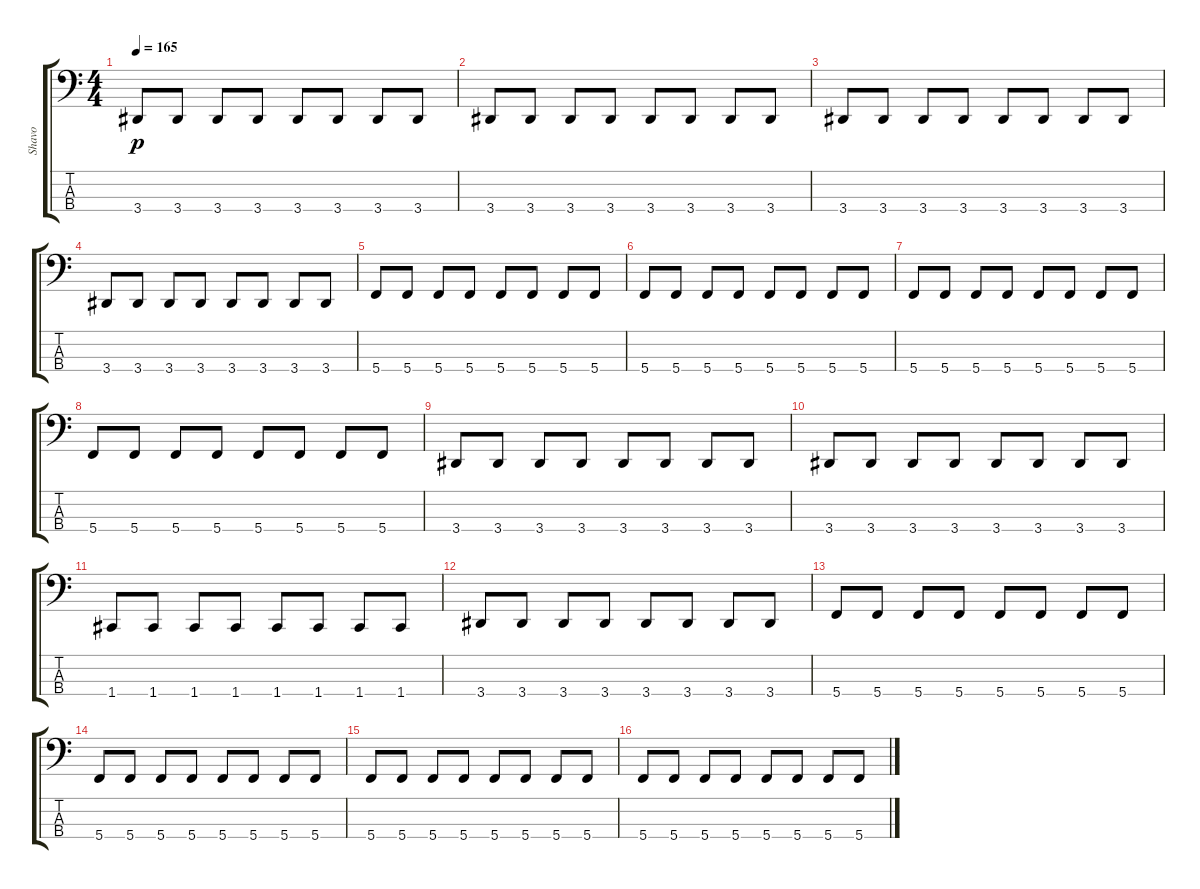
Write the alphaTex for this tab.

\track ("Shavo" "Shavo") {instrument electricbasspick}
\staff {score tabs}
\tuning (F2 C2 G1 C1) {hide}
\ts (4 4)
\tempo 165
\clef f4
\ks c
3.4.8{dy p} 3.4.8 3.4.8 3.4.8 3.4.8 3.4.8 3.4.8 3.4.8 |
3.4.8 3.4.8 3.4.8 3.4.8 3.4.8 3.4.8 3.4.8 3.4.8 |
3.4.8 3.4.8 3.4.8 3.4.8 3.4.8 3.4.8 3.4.8 3.4.8 |
3.4.8 3.4.8 3.4.8 3.4.8 3.4.8 3.4.8 3.4.8 3.4.8 |
5.4.8 5.4.8 5.4.8 5.4.8 5.4.8 5.4.8 5.4.8 5.4.8 |
5.4.8 5.4.8 5.4.8 5.4.8 5.4.8 5.4.8 5.4.8 5.4.8 |
5.4.8 5.4.8 5.4.8 5.4.8 5.4.8 5.4.8 5.4.8 5.4.8 |
5.4.8 5.4.8 5.4.8 5.4.8 5.4.8 5.4.8 5.4.8 5.4.8 |
3.4.8 3.4.8 3.4.8 3.4.8 3.4.8 3.4.8 3.4.8 3.4.8 |
3.4.8 3.4.8 3.4.8 3.4.8 3.4.8 3.4.8 3.4.8 3.4.8 |
1.4.8 1.4.8 1.4.8 1.4.8 1.4.8 1.4.8 1.4.8 1.4.8 |
3.4.8 3.4.8 3.4.8 3.4.8 3.4.8 3.4.8 3.4.8 3.4.8 |
5.4.8 5.4.8 5.4.8 5.4.8 5.4.8 5.4.8 5.4.8 5.4.8 |
5.4.8 5.4.8 5.4.8 5.4.8 5.4.8 5.4.8 5.4.8 5.4.8 |
5.4.8 5.4.8 5.4.8 5.4.8 5.4.8 5.4.8 5.4.8 5.4.8 |
5.4.8 5.4.8 5.4.8 5.4.8 5.4.8 5.4.8 5.4.8 5.4.8
